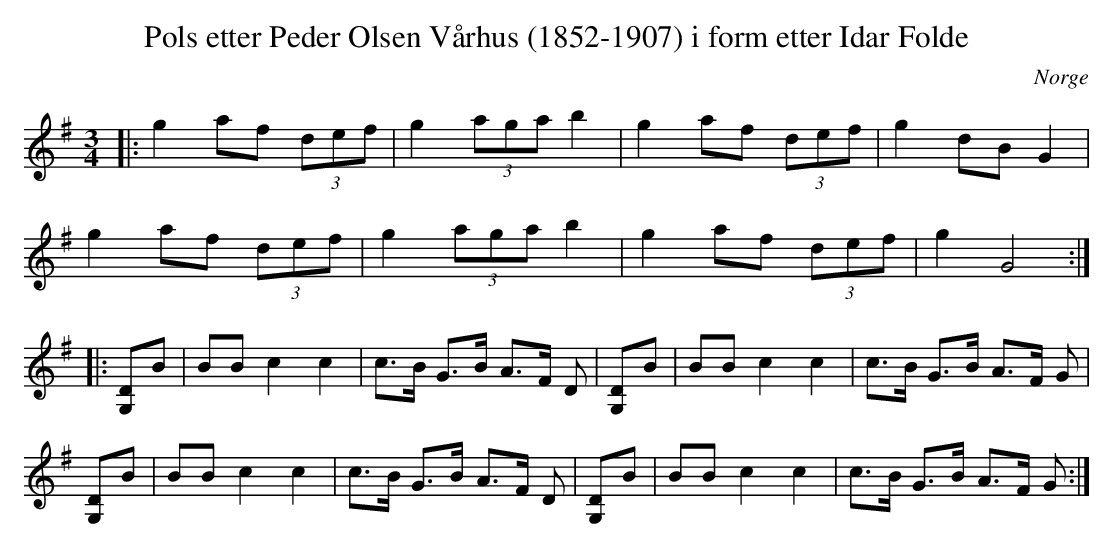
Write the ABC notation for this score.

X:1
T:Pols etter Peder Olsen Vårhus (1852-1907) i form etter Idar Folde
O:Norge
M:3/4
L:1/8
K:G
|: g2 af (3def | g2 (3aga b2 | g2 af (3def | g2 dB G2 |
   g2 af (3def | g2 (3aga b2 | g2 af (3def | g2 G4 :|
|: [G,D]B | BB c2 c2 | c>B G>B A>F D | [G,D]B | BB c2 c2 | c>B G>B A>F G  |
   [G,D]B | BB c2 c2 | c>B G>B A>F D | [G,D]B | BB c2 c2 | c>B G>B A>F G :|
